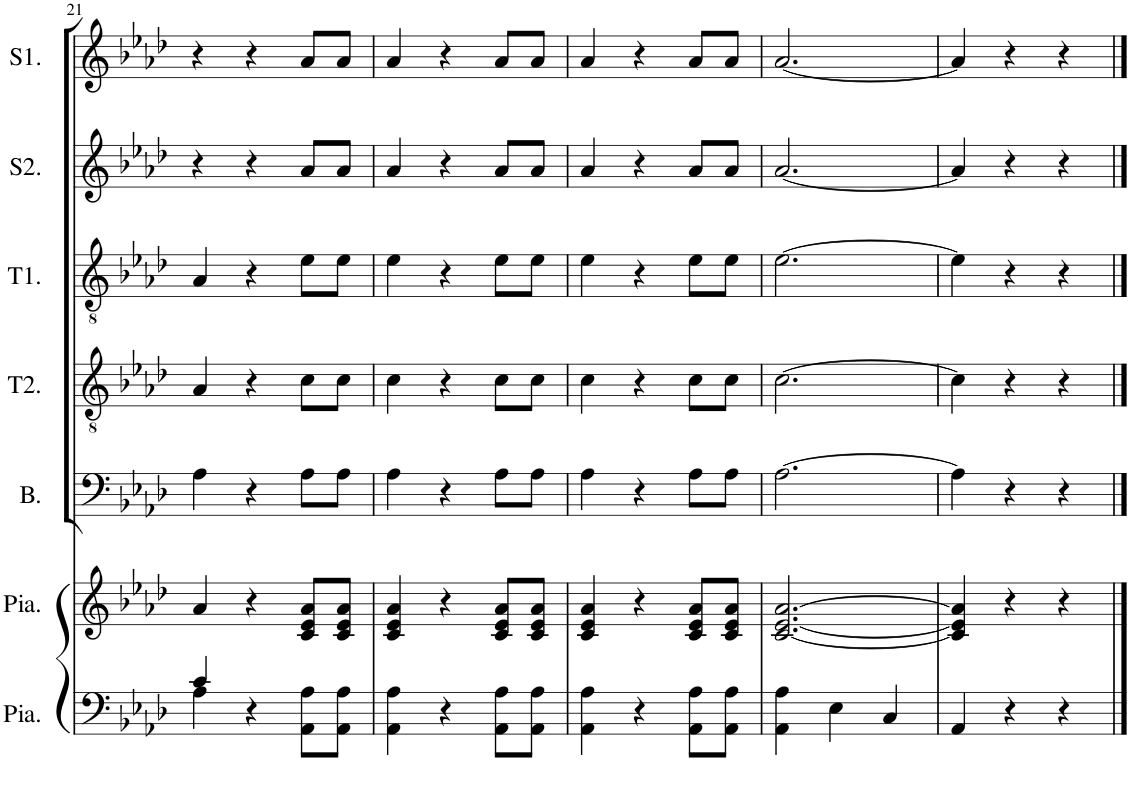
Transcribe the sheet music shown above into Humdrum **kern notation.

**kern	**kern	**kern	**kern	**kern	**kern	**kern
*part7	*part6	*part5	*part4	*part3	*part2	*part1
*staff7	*staff6	*staff5	*staff4	*staff3	*staff2	*staff1
*I"Piano	*I"Piano	*I"Basses	*I"Ténors 2	*I"Ténors 1	*I"Sopranis 2	*I"Soprano 1
*I'Pia.	*I'Pia.	*I'B.	*I'T2.	*I'T1.	*I'S2.	*I'S1.
!!LO:PB:g=z
*clefF4	*clefG2	*clefF4	*clefGv2	*clefGv2	*clefG2	*clefG2
*k[b-e-a-d-]	*k[b-e-a-d-]	*k[b-e-a-d-]	*k[b-e-a-d-]	*k[b-e-a-d-]	*k[b-e-a-d-]	*k[b-e-a-d-]
*M3/4	*M3/4	*M3/4	*M3/4	*M3/4	*M3/4	*M3/4
=21	=21	=21	=21	=21	=21	=21
*^	*	*	*	*	*	*
4c/	4A-\	4a-/	4A-\	4A-/	4A-/	4r	4r
4r	2ryy	4r	4r	4r	4r	4r	4r
8AA-\ 8A-\L	.	8c/ 8e-/ 8a-/L	8A-\L	8c\L	8e-\L	8a-/L	8a-/L
8AA-\ 8A-\J	.	8c/ 8e-/ 8a-/J	8A-\J	8c\J	8e-\J	8a-/J	8a-/J
*v	*v	*	*	*	*	*	*
=22	=22	=22	=22	=22	=22	=22
4AA-\ 4A-\	4c/ 4e-/ 4a-/	4A-\	4c\	4e-\	4a-/	4a-/
4r	4r	4r	4r	4r	4r	4r
8AA-\ 8A-\L	8c/ 8e-/ 8a-/L	8A-\L	8c\L	8e-\L	8a-/L	8a-/L
8AA-\ 8A-\J	8c/ 8e-/ 8a-/J	8A-\J	8c\J	8e-\J	8a-/J	8a-/J
=23	=23	=23	=23	=23	=23	=23
4AA-\ 4A-\	4c/ 4e-/ 4a-/	4A-\	4c\	4e-\	4a-/	4a-/
4r	4r	4r	4r	4r	4r	4r
8AA-\ 8A-\L	8c/ 8e-/ 8a-/L	8A-\L	8c\L	8e-\L	8a-/L	8a-/L
8AA-\ 8A-\J	8c/ 8e-/ 8a-/J	8A-\J	8c\J	8e-\J	8a-/J	8a-/J
=24	=24	=24	=24	=24	=24	=24
4AA-\ 4A-\	[2.c/ [2.e-/ [2.a-/	[2.A-\	[2.c\	[2.e-\	[2.a-/	[2.a-/
4E-\	.	.	.	.	.	.
4C/	.	.	.	.	.	.
=25	=25	=25	=25	=25	=25	=25
4AA-/	4c/] 4e-/] 4a-/]	4A-\]	4c\]	4e-\]	4a-/]	4a-/]
4r	4r	4r	4r	4r	4r	4r
4r	4r	4r	4r	4r	4r	4r
==	==	==	==	==	==	==
*-	*-	*-	*-	*-	*-	*-
